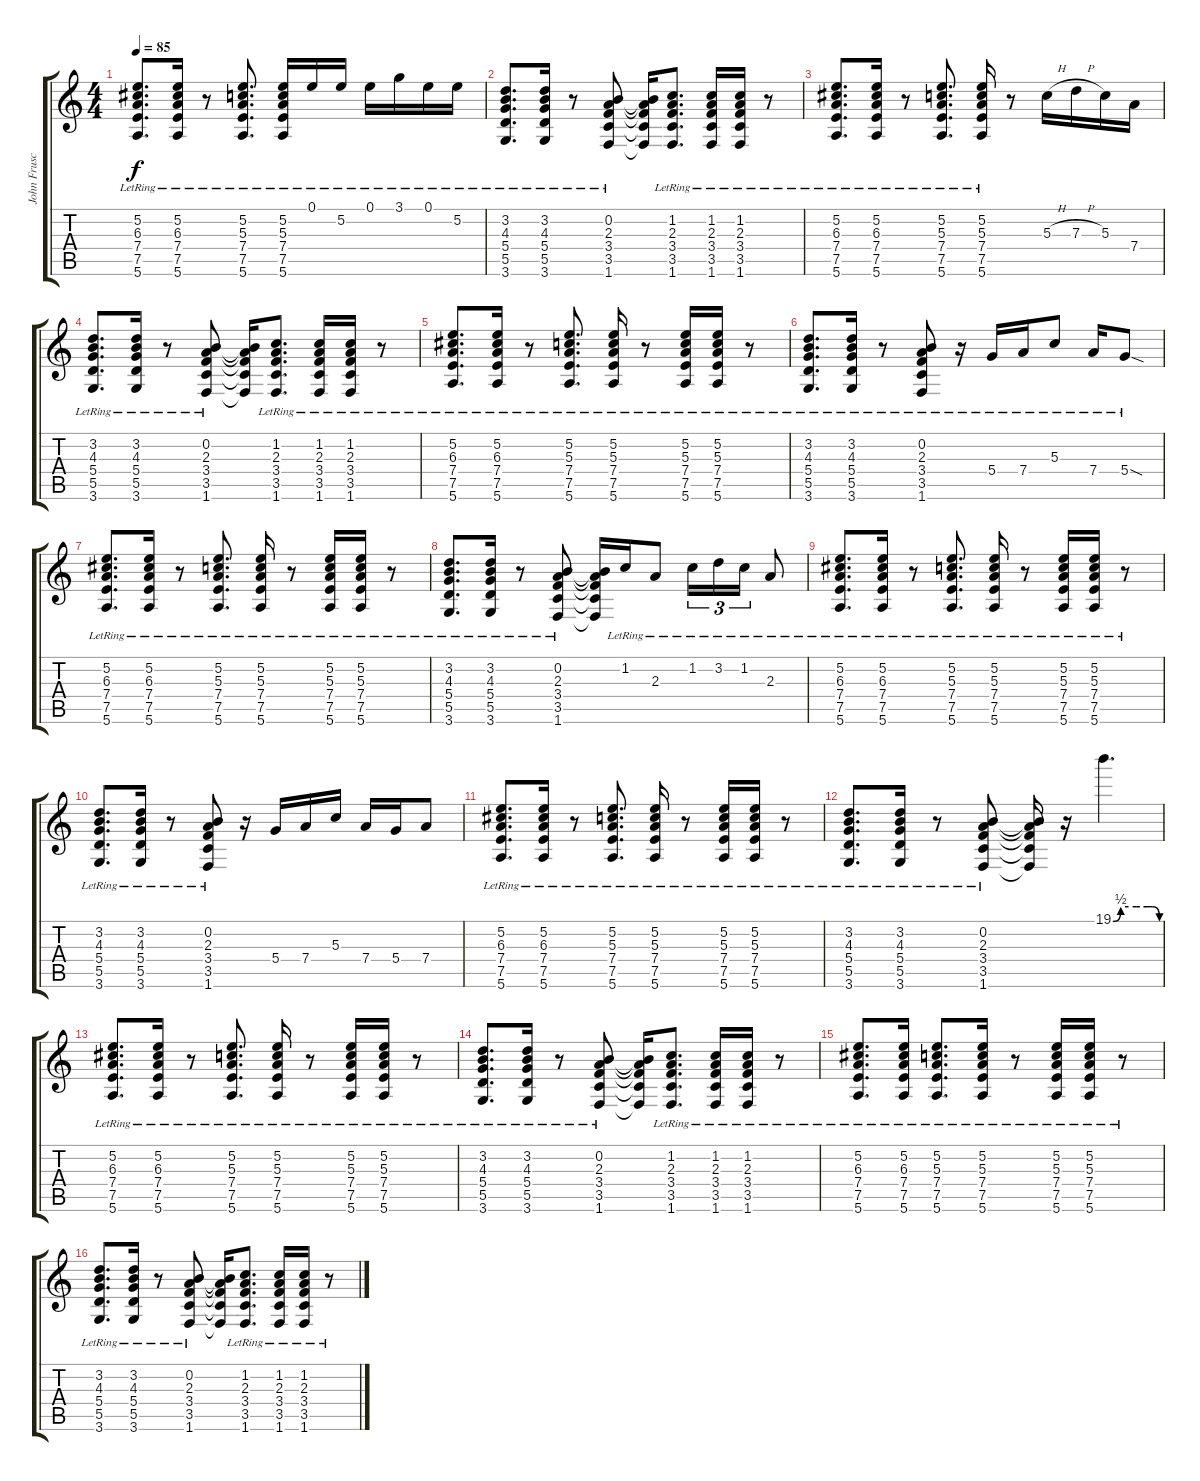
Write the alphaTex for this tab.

\track ("John Frusciante" "John Frusc") {instrument acousticguitarsteel}
\staff {score tabs}
\tuning (E4 B3 G3 D3 A2 E2) {hide}
\ts (4 4)
\tempo 85
\clef g2
\ks c
(5.2{lr} 6.3{lr} 7.4{lr} 7.5{lr} 5.6{lr}).8{d dy f} (5.2{lr} 6.3{lr} 7.4{lr} 7.5{lr} 5.6{lr}).16 r.8 (5.2{lr} 5.3{lr} 7.4{lr} 7.5{lr} 5.6{lr}).8{d} (5.2{lr} 5.3{lr} 7.4{lr} 7.5{lr} 5.6{lr}).16 0.1{lr}.16 5.2{lr}.16 0.1{lr}.16 3.1{lr}.16 0.1{lr}.16 5.2{lr}.16 |
(3.2{lr} 4.3{lr} 5.4{lr} 5.5{lr} 3.6{lr}).8{d} (3.2{lr} 4.3{lr} 5.4{lr} 5.5{lr} 3.6{lr}).16 r.8 (0.2{lr} 2.3{lr} 3.4{lr} 3.5{lr} 1.6{lr}).8 (0.2{t} 2.3{t} 3.4{t} 3.5{t} 1.6{t}).16 (1.2{lr} 2.3{lr} 3.4{lr} 3.5{lr} 1.6{lr}).8{d} (1.2{lr} 2.3{lr} 3.4{lr} 3.5{lr} 1.6{lr}).16 (1.2{lr} 2.3{lr} 3.4{lr} 3.5{lr} 1.6{lr}).16 r.8 |
(5.2{lr} 6.3{lr} 7.4{lr} 7.5{lr} 5.6{lr}).8{d} (5.2{lr} 6.3{lr} 7.4{lr} 7.5{lr} 5.6{lr}).16 r.8 (5.2{lr} 5.3{lr} 7.4{lr} 7.5{lr} 5.6{lr}).8{d} (5.2{lr} 5.3{lr} 7.4{lr} 7.5{lr} 5.6{lr}).16 r.8 5.3{h}.16 7.3{h}.16 5.3.16 7.4.16 |
(3.2{lr} 4.3{lr} 5.4{lr} 5.5{lr} 3.6{lr}).8{d} (3.2{lr} 4.3{lr} 5.4{lr} 5.5{lr} 3.6{lr}).16 r.8 (0.2{lr} 2.3{lr} 3.4{lr} 3.5{lr} 1.6{lr}).8 (0.2{t} 2.3{t} 3.4{t} 3.5{t} 1.6{t}).16 (1.2{lr} 2.3{lr} 3.4{lr} 3.5{lr} 1.6{lr}).8{d} (1.2{lr} 2.3{lr} 3.4{lr} 3.5{lr} 1.6{lr}).16 (1.2{lr} 2.3{lr} 3.4{lr} 3.5{lr} 1.6{lr}).16 r.8 |
(5.2{lr} 6.3{lr} 7.4{lr} 7.5{lr} 5.6{lr}).8{d} (5.2{lr} 6.3{lr} 7.4{lr} 7.5{lr} 5.6{lr}).16 r.8 (5.2{lr} 5.3{lr} 7.4{lr} 7.5{lr} 5.6{lr}).8{d} (5.2{lr} 5.3{lr} 7.4{lr} 7.5{lr} 5.6{lr}).16 r.8 (5.2{lr} 5.3{lr} 7.4{lr} 7.5{lr} 5.6{lr}).16 (5.2{lr} 5.3{lr} 7.4{lr} 7.5{lr} 5.6{lr}).16 r.8 |
(3.2{lr} 4.3{lr} 5.4{lr} 5.5{lr} 3.6{lr}).8{d} (3.2{lr} 4.3{lr} 5.4{lr} 5.5{lr} 3.6{lr}).16 r.8 (0.2{lr} 2.3{lr} 3.4{lr} 3.5{lr} 1.6{lr}).8 r.16 5.4{lr}.16 7.4{lr}.16 5.3{lr}.8 7.4{lr}.16 5.4{sod lr}.8 |
(5.2{lr} 6.3{lr} 7.4{lr} 7.5{lr} 5.6{lr}).8{d} (5.2{lr} 6.3{lr} 7.4{lr} 7.5{lr} 5.6{lr}).16 r.8 (5.2{lr} 5.3{lr} 7.4{lr} 7.5{lr} 5.6{lr}).8{d} (5.2{lr} 5.3{lr} 7.4{lr} 7.5{lr} 5.6{lr}).16 r.8 (5.2{lr} 5.3{lr} 7.4{lr} 7.5{lr} 5.6{lr}).16 (5.2{lr} 5.3{lr} 7.4{lr} 7.5{lr} 5.6{lr}).16 r.8 |
(3.2{lr} 4.3{lr} 5.4{lr} 5.5{lr} 3.6{lr}).8{d} (3.2{lr} 4.3{lr} 5.4{lr} 5.5{lr} 3.6{lr}).16 r.8 (0.2{lr} 2.3{lr} 3.4{lr} 3.5{lr} 1.6{lr}).8 (0.2{t} 2.3{t} 3.4{t} 3.5{t} 1.6{t}).16 1.2{lr}.16 2.3{lr}.8 1.2{lr}.16{tu (3 2)} 3.2{lr}.16{tu (3 2)} 1.2{lr}.16{tu (3 2)} 2.3{lr}.8 |
(5.2{lr} 6.3{lr} 7.4{lr} 7.5{lr} 5.6{lr}).8{d} (5.2{lr} 6.3{lr} 7.4{lr} 7.5{lr} 5.6{lr}).16 r.8 (5.2{lr} 5.3{lr} 7.4{lr} 7.5{lr} 5.6{lr}).8{d} (5.2{lr} 5.3{lr} 7.4{lr} 7.5{lr} 5.6{lr}).16 r.8 (5.2{lr} 5.3{lr} 7.4{lr} 7.5{lr} 5.6{lr}).16 (5.2{lr} 5.3{lr} 7.4{lr} 7.5{lr} 5.6{lr}).16 r.8 |
(3.2{lr} 4.3{lr} 5.4{lr} 5.5{lr} 3.6{lr}).8{d} (3.2{lr} 4.3{lr} 5.4{lr} 5.5{lr} 3.6{lr}).16 r.8 (0.2{lr} 2.3{lr} 3.4{lr} 3.5{lr} 1.6{lr}).8 r.16 5.4.16 7.4.16 5.3.16 7.4.16 5.4.16 7.4.8 |
(5.2{lr} 6.3{lr} 7.4{lr} 7.5{lr} 5.6{lr}).8{d} (5.2{lr} 6.3{lr} 7.4{lr} 7.5{lr} 5.6{lr}).16 r.8 (5.2{lr} 5.3{lr} 7.4{lr} 7.5{lr} 5.6{lr}).8{d} (5.2{lr} 5.3{lr} 7.4{lr} 7.5{lr} 5.6{lr}).16 r.8 (5.2{lr} 5.3{lr} 7.4{lr} 7.5{lr} 5.6{lr}).16 (5.2{lr} 5.3{lr} 7.4{lr} 7.5{lr} 5.6{lr}).16 r.8 |
(3.2{lr} 4.3{lr} 5.4{lr} 5.5{lr} 3.6{lr}).8{d} (3.2{lr} 4.3{lr} 5.4{lr} 5.5{lr} 3.6{lr}).16 r.8 (0.2{lr} 2.3{lr} 3.4{lr} 3.5{lr} 1.6{lr}).8 (0.2{t} 2.3{t} 3.4{t} 3.5{t} 1.6{t}).16 r.16 19.1{be (custom 0 0 10 2 20 2 30 2 44 2 48 2 51 2 60 0)}.4{d} |
(5.2{lr} 6.3{lr} 7.4{lr} 7.5{lr} 5.6{lr}).8{d} (5.2{lr} 6.3{lr} 7.4{lr} 7.5{lr} 5.6{lr}).16 r.8 (5.2{lr} 5.3{lr} 7.4{lr} 7.5{lr} 5.6{lr}).8{d} (5.2{lr} 5.3{lr} 7.4{lr} 7.5{lr} 5.6{lr}).16 r.8 (5.2{lr} 5.3{lr} 7.4{lr} 7.5{lr} 5.6{lr}).16 (5.2{lr} 5.3{lr} 7.4{lr} 7.5{lr} 5.6{lr}).16 r.8 |
(3.2{lr} 4.3{lr} 5.4{lr} 5.5{lr} 3.6{lr}).8{d} (3.2{lr} 4.3{lr} 5.4{lr} 5.5{lr} 3.6{lr}).16 r.8 (0.2{lr} 2.3{lr} 3.4{lr} 3.5{lr} 1.6{lr}).8 (0.2{t} 2.3{t} 3.4{t} 3.5{t} 1.6{t}).16 (1.2{lr} 2.3{lr} 3.4{lr} 3.5{lr} 1.6{lr}).8{d} (1.2{lr} 2.3{lr} 3.4{lr} 3.5{lr} 1.6{lr}).16 (1.2{lr} 2.3{lr} 3.4{lr} 3.5{lr} 1.6{lr}).16 r.8 |
(5.2{lr} 6.3{lr} 7.4{lr} 7.5{lr} 5.6{lr}).8{d} (5.2{lr} 6.3{lr} 7.4{lr} 7.5{lr} 5.6{lr}).16 (5.2{lr} 5.3{lr} 7.4{lr} 7.5{lr} 5.6{lr}).8{d} (5.2{lr} 5.3{lr} 7.4{lr} 7.5{lr} 5.6{lr}).16 r.8 (5.2{lr} 5.3{lr} 7.4{lr} 7.5{lr} 5.6{lr}).16 (5.2{lr} 5.3{lr} 7.4{lr} 7.5{lr} 5.6{lr}).16 r.8 |
(3.2{lr} 4.3{lr} 5.4{lr} 5.5{lr} 3.6{lr}).8{d} (3.2{lr} 4.3{lr} 5.4{lr} 5.5{lr} 3.6{lr}).16 r.8 (0.2{lr} 2.3{lr} 3.4{lr} 3.5{lr} 1.6{lr}).8 (0.2{t} 2.3{t} 3.4{t} 3.5{t} 1.6{t}).16 (1.2{lr} 2.3{lr} 3.4{lr} 3.5{lr} 1.6{lr}).8{d} (1.2{lr} 2.3{lr} 3.4{lr} 3.5{lr} 1.6{lr}).16 (1.2{lr} 2.3{lr} 3.4{lr} 3.5{lr} 1.6{lr}).16 r.8
